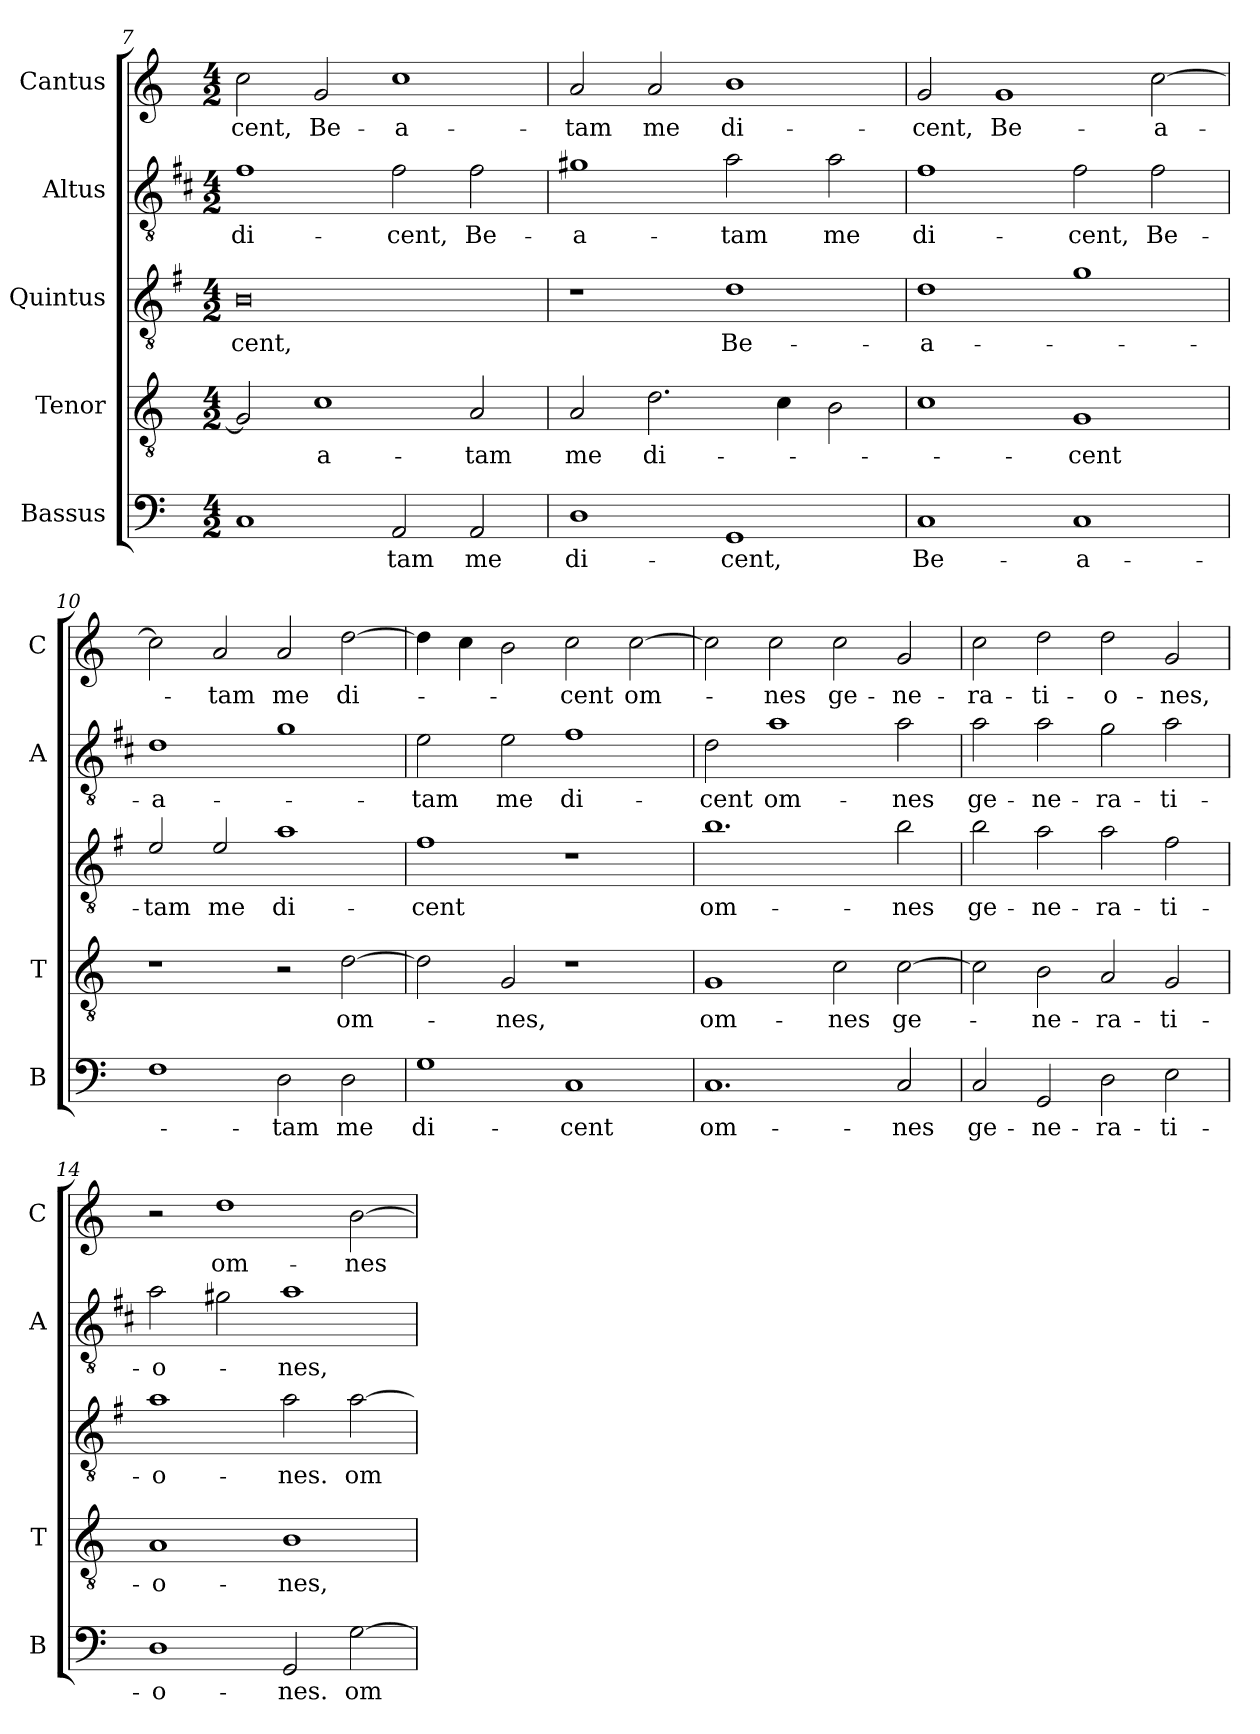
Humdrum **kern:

**kern	**text	**kern	**text	**kern	**text	**kern	**text	**kern	**text
*part5	*part5	*part4	*part4	*part3	*part3	*part2	*part2	*part1	*part1
*staff5	*staff5	*staff4	*staff4	*staff3	*staff3	*staff2	*staff2	*staff1	*staff1
*I"Bassus	*	*I"Tenor	*	*I"Quintus	*	*I"Altus	*	*I"Cantus	*
*I'B	*	*I'T	*	*	*	*I'A	*	*I'C	*
*clefF4	*	*clefGv2	*	*clefGv2	*	*clefGv2	*	*clefG2	*
*	*	*	*	*ITrd4c7	*	*ITrd1c2	*	*	*
*k[]	*	*k[]	*	*k[]	*	*k[]	*	*k[]	*
*C:	*	*C:	*	*C:	*	*C:	*	*C:	*
*M4/2	*	*M4/2	*	*M4/2	*	*M4/2	*	*M4/2	*
=7	=7	=7	=7	=7	=7	=7	=7	=7	=7
!	!	!	!	!	!LO:LY:b	!	!LO:LY:b	!	!LO:LY:b
1C	.	2G/]	.	0E	-cent,	1e	di-	2cc\	-cent,
!	!	!	!LO:LY:b	!	!	!	!	!	!LO:LY:b
.	.	1c	-a-	.	.	.	.	2g/	Be-
!	!LO:LY:b	!	!	!	!	!	!LO:LY:b	!	!LO:LY:b
2AA/	-tam	.	.	.	.	2e\	-cent,	1cc	-a-
!	!LO:LY:b	!	!LO:LY:b	!	!	!	!LO:LY:b	!	!
2AA/	me	2A/	-tam	.	.	2e\	Be-	.	.
=8	=8	=8	=8	=8	=8	=8	=8	=8	=8
!	!LO:LY:b	!	!LO:LY:b	!	!	!	!LO:LY:b	!	!LO:LY:b
1D	di-	2A/	me	1r	.	1f#X	-a-	2a/	-tam
!	!	!	!LO:LY:b	!	!	!	!	!	!LO:LY:b
.	.	2.d\	di-	.	.	.	.	2a/	me
!	!LO:LY:b	!	!	!	!LO:LY:b	!	!LO:LY:b	!	!LO:LY:b
1GG	-cent,	.	.	1G	Be-	2g\	-tam	1b	di-
.	.	4c\	.	.	.	.	.	.	.
!	!	!	!	!	!	!	!LO:LY:b	!	!
.	.	2B\	.	.	.	2g\	me	.	.
=9	=9	=9	=9	=9	=9	=9	=9	=9	=9
!	!LO:LY:b	!	!	!	!LO:LY:b	!	!LO:LY:b	!	!LO:LY:b
1C	Be-	1c	.	1G	-a-	1e	di-	2g/	-cent,
!	!	!	!	!	!	!	!	!	!LO:LY:b
.	.	.	.	.	.	.	.	1g	Be-
!	!LO:LY:b	!	!LO:LY:b	!	!	!	!LO:LY:b	!	!
1C	-a-	1G	-cent	1c	.	2e\	-cent,	.	.
!	!	!	!	!	!	!	!LO:LY:b	!	!LO:LY:b
.	.	.	.	.	.	2e\	Be-	[2cc\	-a-
!!LO:LB:g=z
=10	=10	=10	=10	=10	=10	=10	=10	=10	=10
!	!	!	!	!	!LO:LY:b	!	!LO:LY:b	!	!
1F	.	1r	.	2A/	-tam	1c	-a-	2cc\]	.
!	!	!	!	!	!LO:LY:b	!	!	!	!LO:LY:b
.	.	.	.	2A/	me	.	.	2a/	-tam
!	!LO:LY:b	!	!	!	!LO:LY:b	!	!	!	!LO:LY:b
2D\	-tam	2r	.	1d	di-	1f	.	2a/	me
!	!LO:LY:b	!	!LO:LY:b	!	!	!	!	!	!LO:LY:b
2D\	me	[2d\	om-	.	.	.	.	[2dd\	di-
=11	=11	=11	=11	=11	=11	=11	=11	=11	=11
!	!LO:LY:b	!	!	!	!LO:LY:b	!	!LO:LY:b	!	!
1G	di-	2d\]	.	1B	-cent	2d\	-tam	4dd\]	.
.	.	.	.	.	.	.	.	4cc\	.
!	!	!	!LO:LY:b	!	!	!	!LO:LY:b	!	!
.	.	2G/	-nes,	.	.	2d\	me	2b\	.
!	!LO:LY:b	!	!	!	!	!	!LO:LY:b	!	!LO:LY:b
1C	-cent	1r	.	1r	.	1e	di-	2cc\	-cent
!	!	!	!	!	!	!	!	!	!LO:LY:b
.	.	.	.	.	.	.	.	[2cc\	om-
=12	=12	=12	=12	=12	=12	=12	=12	=12	=12
!	!LO:LY:b	!	!LO:LY:b	!	!LO:LY:b	!	!LO:LY:b	!	!
1.C	om-	1G	om-	1.e	om-	2c\	-cent	2cc\]	.
!	!	!	!	!	!	!	!LO:LY:b	!	!LO:LY:b
.	.	.	.	.	.	1g	om-	2cc\	-nes
!	!	!	!LO:LY:b	!	!	!	!	!	!LO:LY:b
.	.	2c\	-nes	.	.	.	.	2cc\	ge-
!	!LO:LY:b	!	!LO:LY:b	!	!LO:LY:b	!	!LO:LY:b	!	!LO:LY:b
2C/	-nes	[2c\	ge-	2e\	-nes	2g\	-nes	2g/	-ne-
=13	=13	=13	=13	=13	=13	=13	=13	=13	=13
!	!LO:LY:b	!	!	!	!LO:LY:b	!	!LO:LY:b	!	!LO:LY:b
2C/	ge-	2c\]	.	2e\	ge-	2g\	ge-	2cc\	-ra-
!	!LO:LY:b	!	!LO:LY:b	!	!LO:LY:b	!	!LO:LY:b	!	!LO:LY:b
2GG/	-ne-	2B\	-ne-	2d\	-ne-	2g\	-ne-	2dd\	-ti-
!	!LO:LY:b	!	!LO:LY:b	!	!LO:LY:b	!	!LO:LY:b	!	!LO:LY:b
2D\	-ra-	2A/	-ra-	2d\	-ra-	2f\	-ra-	2dd\	-o-
!	!LO:LY:b	!	!LO:LY:b	!	!LO:LY:b	!	!LO:LY:b	!	!LO:LY:b
2E\	-ti-	2G/	-ti-	2B\	-ti-	2g\	-ti-	2g/	-nes,
=14	=14	=14	=14	=14	=14	=14	=14	=14	=14
!	!LO:LY:b	!	!LO:LY:b	!	!LO:LY:b	!	!LO:LY:b	!	!
1D	-o-	1A	-o-	1d	-o-	2g\	-o-	2r	.
!	!	!	!	!	!	!	!	!	!LO:LY:b
.	.	.	.	.	.	2f#X\	.	1dd	om-
!	!LO:LY:b	!	!LO:LY:b	!	!LO:LY:b	!	!LO:LY:b	!	!
2GG/	-nes.	1B	-nes,	2d\	-nes.	1g	-nes,	.	.
!	!LO:LY:b	!	!	!	!LO:LY:b	!	!	!	!LO:LY:b
[2G\	om-	.	.	[2d\	om-	.	.	[2b\	-nes
=	=	=	=	=	=	=	=	=	=
*-	*-	*-	*-	*-	*-	*-	*-	*-	*-
